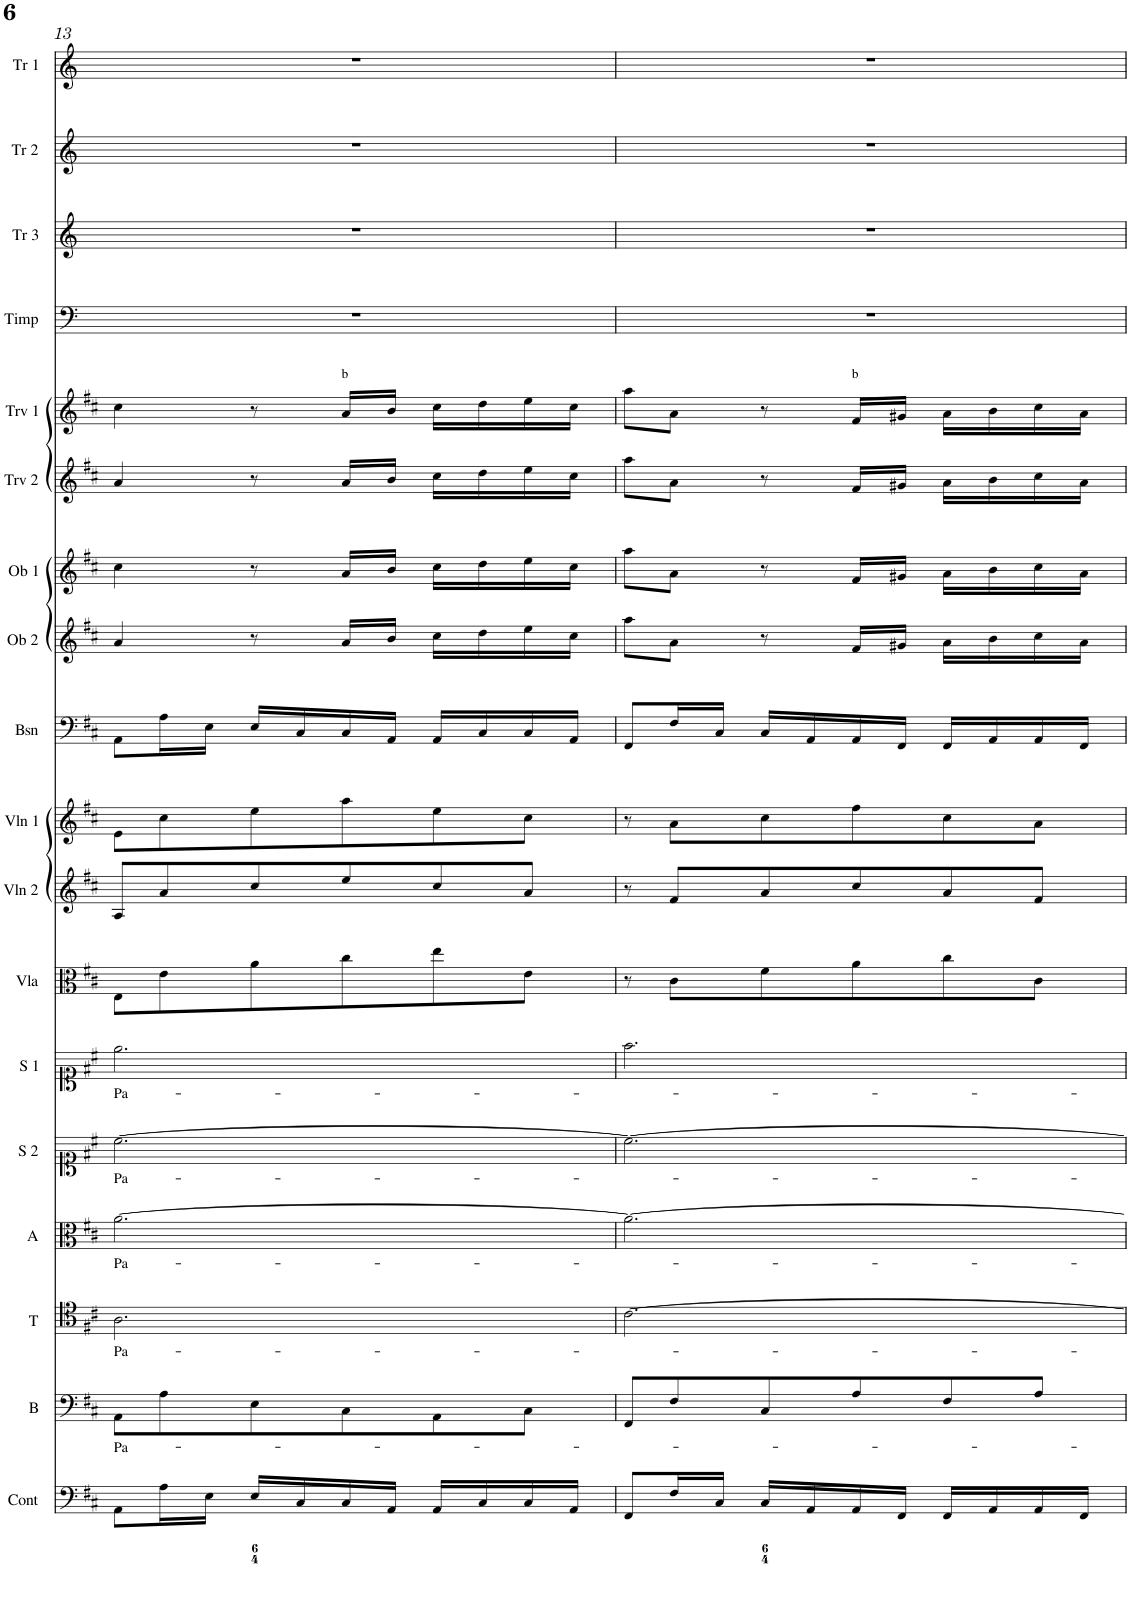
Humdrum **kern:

**kern	**kern	**text	**kern	**text	**kern	**text	**kern	**text	**kern	**text	**kern	**kern	**kern	**kern	**kern	**kern	**kern	**kern	**kern	**kern	**kern	**kern
*part18	*part17	*part17	*part16	*part16	*part15	*part15	*part14	*part14	*part13	*part13	*part12	*part11	*part10	*part9	*part8	*part7	*part6	*part5	*part4	*part3	*part2	*part1
*staff18	*staff17	*staff17	*staff16	*staff16	*staff15	*staff15	*staff14	*staff14	*staff13	*staff13	*staff12	*staff11	*staff10	*staff9	*staff8	*staff7	*staff6	*staff5	*staff4	*staff3	*staff2	*staff1
*I"Continuo	*I"Bass	*	*I"Tenor	*	*I"Alto	*	*I"Soprano 2	*	*I"Soprano 1	*	*I"Viola	*I"Violin 2	*I"Violin 1	*I"Bassoon	*I"Oboe 2	*I"Oboe 1	*I"Traverso 2	*I"Traverso 1	*I"Timpani	*I"Tromba 3	*I"Tromba 2	*I"Tromba 1
*I'Cont	*I'B	*	*I'T	*	*I'A	*	*I'S 2	*	*I'S 1	*	*I'Vla	*I'Vln 2	*I'Vln 1	*I'Bsn	*I'Ob 2	*I'Ob 1	*I'Trv 2	*I'Trv 1	*I'Timp	*I'Tr 3	*I'Tr 2	*I'Tr 1
!!LO:PB:g=z
*clefF4	*clefF4	*	*clefC4	*	*clefC3	*	*clefC1	*	*clefC1	*	*clefC3	*clefG2	*clefG2	*clefF4	*clefG2	*clefG2	*clefG2	*clefG2	*clefF4	*clefG2	*clefG2	*clefG2
*	*	*	*	*	*	*	*	*	*	*	*	*	*	*	*	*	*	*	*Trd-1c-2	*Trd-1c-2	*Trd-1c-2	*Trd-1c-2
*k[f#c#]	*k[f#c#]	*	*k[f#c#]	*	*k[f#c#]	*	*k[f#c#]	*	*k[f#c#]	*	*k[f#c#]	*k[f#c#]	*k[f#c#]	*k[f#c#]	*k[f#c#]	*k[f#c#]	*k[f#c#]	*k[f#c#]	*k[]	*k[]	*k[]	*k[]
*M3/4	*M3/4	*	*M3/4	*	*M3/4	*	*M3/4	*	*M3/4	*	*M3/4	*M3/4	*M3/4	*M3/4	*M3/4	*M3/4	*M3/4	*M3/4	*M3/4	*M3/4	*M3/4	*M3/4
=13	=13	=13	=13	=13	=13	=13	=13	=13	=13	=13	=13	=13	=13	=13	=13	=13	=13	=13	=13	=13	=13	=13
!	!	!LO:LY:b	!	!LO:LY:b	!	!LO:LY:b	!	!LO:LY:b	!	!LO:LY:b	!	!	!	!	!	!	!	!	!	!	!	!
8AA\L	8AA\L	Pa-	2.A\	Pa-	[2.a\	Pa-	[2.cc#\	Pa-	2.ee\	Pa-	8E\L	8A/L	8e\L	8AA\L	4a/	4cc#\	4a/	4cc#\	2.r	2.r	2.r	2.r
16A\L	8A\	.	.	.	.	.	.	.	.	.	8e\	8a/	8cc#\	16A\L	.	.	.	.	.	.	.	.
16E\JJ	.	.	.	.	.	.	.	.	.	.	.	.	.	16E\JJ	.	.	.	.	.	.	.	.
16E/LL	8E\	.	.	.	.	.	.	.	.	.	8a\	8cc#/	8ee\	16E/LL	8r	8r	8r	8r	.	.	.	.
16C#/	.	.	.	.	.	.	.	.	.	.	.	.	.	16C#/	.	.	.	.	.	.	.	.
!	!	!	!	!	!	!	!	!	!	!	!	!	!	!	!	!	!	!LO:TX:a:t=b	!	!	!	!
16C#/	8C#\	.	.	.	.	.	.	.	.	.	8cc#\	8ee/	8aa\	16C#/	16a/LL	16a/LL	16a/LL	16a/LL	.	.	.	.
16AA/JJ	.	.	.	.	.	.	.	.	.	.	.	.	.	16AA/JJ	16b/JJ	16b/JJ	16b/JJ	16b/JJ	.	.	.	.
16AA/LL	8AA\	.	.	.	.	.	.	.	.	.	8ee\	8cc#/	8ee\	16AA/LL	16cc#\LL	16cc#\LL	16cc#\LL	16cc#\LL	.	.	.	.
16C#/	.	.	.	.	.	.	.	.	.	.	.	.	.	16C#/	16dd\	16dd\	16dd\	16dd\	.	.	.	.
16C#/	8C#\J	.	.	.	.	.	.	.	.	.	8e\J	8a/J	8cc#\J	16C#/	16ee\	16ee\	16ee\	16ee\	.	.	.	.
16AA/JJ	.	.	.	.	.	.	.	.	.	.	.	.	.	16AA/JJ	16cc#\JJ	16cc#\JJ	16cc#\JJ	16cc#\JJ	.	.	.	.
=14	=14	=14	=14	=14	=14	=14	=14	=14	=14	=14	=14	=14	=14	=14	=14	=14	=14	=14	=14	=14	=14	=14
8FF#/L	8FF#/L	.	[2.c#\	.	2.a\_	.	2.cc#\_	.	2.ff#\	.	8r	8r	8r	8FF#/L	8aa\L	8aa\L	8aa\L	8aa\L	2.r	2.r	2.r	2.r
16F#/L	8F#/	.	.	.	.	.	.	.	.	.	8c#\L	8f#/L	8a\L	16F#/L	8a\J	8a\J	8a\J	8a\J	.	.	.	.
16C#/JJ	.	.	.	.	.	.	.	.	.	.	.	.	.	16C#/JJ	.	.	.	.	.	.	.	.
16C#/LL	8C#/	.	.	.	.	.	.	.	.	.	8f#\	8a/	8cc#\	16C#/LL	8r	8r	8r	8r	.	.	.	.
16AA/	.	.	.	.	.	.	.	.	.	.	.	.	.	16AA/	.	.	.	.	.	.	.	.
!	!	!	!	!	!	!	!	!	!	!	!	!	!	!	!	!	!	!LO:TX:a:t=b	!	!	!	!
16AA/	8A/	.	.	.	.	.	.	.	.	.	8a\	8cc#/	8ff#\	16AA/	16f#/LL	16f#/LL	16f#/LL	16f#/LL	.	.	.	.
16FF#/JJ	.	.	.	.	.	.	.	.	.	.	.	.	.	16FF#/JJ	16g#X/JJ	16g#X/JJ	16g#X/JJ	16g#X/JJ	.	.	.	.
16FF#/LL	8F#/	.	.	.	.	.	.	.	.	.	8cc#\	8a/	8cc#\	16FF#/LL	16a\LL	16a\LL	16a\LL	16a\LL	.	.	.	.
16AA/	.	.	.	.	.	.	.	.	.	.	.	.	.	16AA/	16b\	16b\	16b\	16b\	.	.	.	.
16AA/	8A/J	.	.	.	.	.	.	.	.	.	8c#\J	8f#/J	8a\J	16AA/	16cc#\	16cc#\	16cc#\	16cc#\	.	.	.	.
16FF#/JJ	.	.	.	.	.	.	.	.	.	.	.	.	.	16FF#/JJ	16a\JJ	16a\JJ	16a\JJ	16a\JJ	.	.	.	.
=	=	=	=	=	=	=	=	=	=	=	=	=	=	=	=	=	=	=	=	=	=	=
*-	*-	*-	*-	*-	*-	*-	*-	*-	*-	*-	*-	*-	*-	*-	*-	*-	*-	*-	*-	*-	*-	*-
